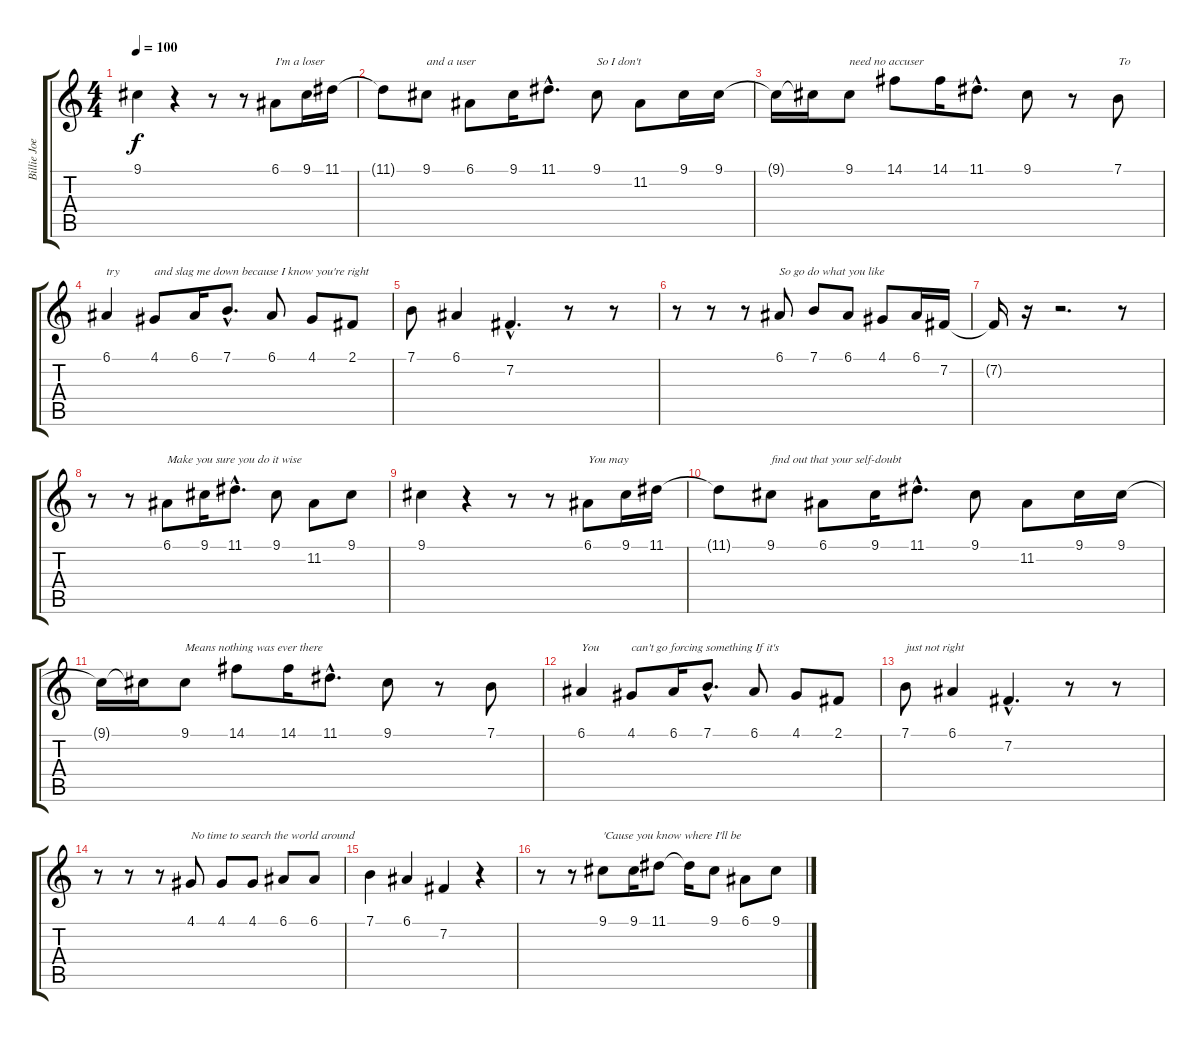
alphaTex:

\track ("Billie Joe (Vocals)" "Billie Joe") {instrument tenorsax}
\staff {score tabs}
\tuning (E4 B3 G3 D3 A2 E2) {hide}
\ts (4 4)
\tempo 100
\clef g2
\ks c
9.1.4{dy f} r.4 r.8 r.8 6.1.8{txt "I'm a loser"} 9.1.16 11.1.16 |
11.1{t}.8 9.1.8{txt "and a user"} 6.1.8 9.1.16 11.1{hac}.8{d} 9.1.8{txt "So I don't"} 11.2.8 9.1.16 9.1.16 |
9.1{t}.16 9.1{t}.16 9.1.8{txt "need no accuser"} 14.1.8 14.1.16 11.1{hac}.8{d} 9.1.8 r.8 7.1.8{txt "To"} |
6.1.4{txt "try"} 4.1.8{txt "and slag me down because I know you're right"} 6.1.16 7.1{hac}.8{d} 6.1.8 4.1.8 2.1.8 |
7.1.8 6.1.4 7.2{hac}.4{d} r.8 r.8 |
r.8 r.8 r.8 6.1.8{txt "So go do what you like"} 7.1.8 6.1.8 4.1.8 6.1.16 7.2.16 |
7.2{t}.16 r.16 r.2{d} r.8 |
r.8 r.8 6.1.8{txt "Make you sure you do it wise"} 9.1.16 11.1{hac}.8{d} 9.1.8 11.2.8 9.1.8 |
9.1.4 r.4 r.8 r.8 6.1.8{txt "You may"} 9.1.16 11.1.16 |
11.1{t}.8 9.1.8{txt "find out that your self-doubt"} 6.1.8 9.1.16 11.1{hac}.8{d} 9.1.8 11.2.8 9.1.16 9.1.16 |
9.1{t}.16 9.1{t}.16 9.1.8{txt "Means nothing was ever there"} 14.1.8 14.1.16 11.1{hac}.8{d} 9.1.8 r.8 7.1.8 |
6.1.4{txt "You"} 4.1.8{txt "can't go forcing something If it's"} 6.1.16 7.1{hac}.8{d} 6.1.8 4.1.8 2.1.8 |
7.1.8{txt "just not right"} 6.1.4 7.2{hac}.4{d} r.8 r.8 |
r.8 r.8 r.8 4.1.8{txt "No time to search the world around"} 4.1.8 4.1.8 6.1.8 6.1.8 |
7.1.4 6.1.4 7.2.4 r.4 |
r.8 r.8 9.1.8{txt "'Cause you know where I'll be"} 9.1.16 11.1.8 11.1{t}.16 9.1.8 6.1.8 9.1.8
